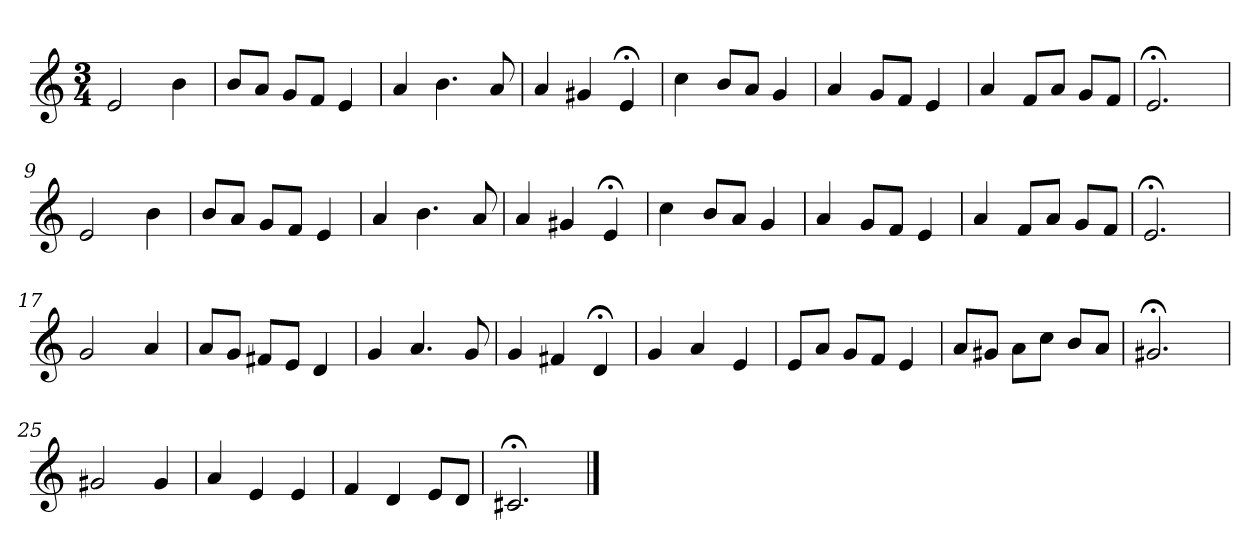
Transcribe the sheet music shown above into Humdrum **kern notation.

**kern
*part1
*staff1
*clefG2
*k[]
*C:
*M3/4
=1
2e
4b
=2
8b/L
8a/J
8g/L
8f/J
4e
=3
4a
4.b
8a
=4
4a
4g#X
4e;<
=5
4cc
8b/L
8a/J
4g
=6
4a
8g/L
8f/J
4e
=7
4a
8f/L
8a/J
8g/L
8f/J
=8
2.e;<
=9
2e
4b
=10
8b/L
8a/J
8g/L
8f/J
4e
=11
4a
4.b
8a
=12
4a
4g#X
4e;<
=13
4cc
8b/L
8a/J
4g
=14
4a
8g/L
8f/J
4e
=15
4a
8f/L
8a/J
8g/L
8f/J
=16
2.e;<
=17
2g
4a
=18
8a/L
8g/J
8f#X/L
8e/J
4d
=19
4g
4.a
8g
=20
4g
4f#X
4d;<
=21
4g
4a
4e
=22
8e/L
8a/J
8g/L
8f/J
4e
=23
8a/L
8g#X/J
8a\L
8cc\J
8b/L
8a/J
=24
2.g#X;<
=25
2g#X
4g#
=26
4a
4e
4e
=27
4f
4d
8e/L
8d/J
=28
2.c#X;<
==
*-
